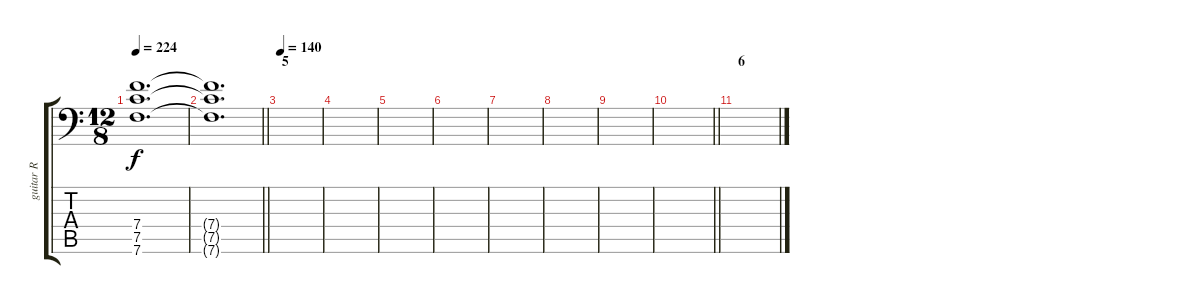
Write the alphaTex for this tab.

\track ("guitar R" "guitar R") {instrument overdrivenguitar}
\staff {score tabs}
\tuning (C4 G3 Eb3 Bb2 F2 Bb1) {hide}
\ts (12 8)
\tempo 224
\clef f4
\ks c
(7.4 7.5 7.6).1{d dy f} |
\barLineRight lightlight
(7.4{t} 7.5{t} 7.6{t}).1{d} |
\section ("" "5")
\tempo 140
|
|
|
|
|
|
|
\barLineRight lightlight
|
\section ("" "6")
